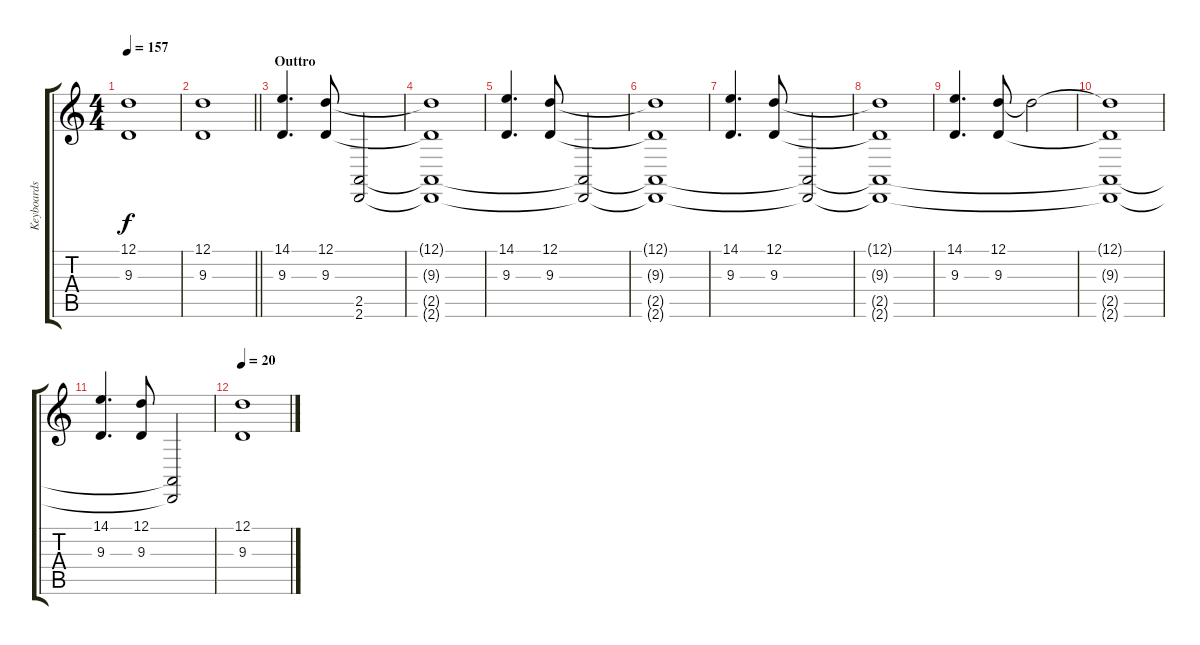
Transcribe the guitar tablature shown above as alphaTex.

\track ("Keyboards" "Keyboards") {instrument stringensemble1}
\staff {score tabs}
\tuning (D4 A3 F3 C3 G2 C2) {hide}
\ts (4 4)
\tempo 157
\clef g2
\ks c
(12.1 9.3).1{dy f} |
\barLineRight lightlight
(12.1 9.3).1 |
\section ("" "Outtro")
(14.1 9.3).4{d} (12.1 9.3).8 (2.5 2.6).2 |
(12.1{t} 9.3{t} 2.5{t} 2.6{t}).1 |
(14.1 9.3).4{d} (12.1 9.3).8 (2.5{t} 2.6{t}).2 |
(12.1{t} 9.3{t} 2.5{t} 2.6{t}).1 |
(14.1 9.3).4{d} (12.1 9.3).8 (2.5{t} 2.6{t}).2 |
(12.1{t} 9.3{t} 2.5{t} 2.6{t}).1 |
(14.1 9.3).4{d} (12.1 9.3).8 12.1{t}.2 |
(12.1{t} 9.3{t} 2.5{t} 2.6{t}).1 |
(14.1 9.3).4{d} (12.1 9.3).8 (2.5{t} 2.6{t}).2 |
\tempo 20
(12.1 9.3).1
